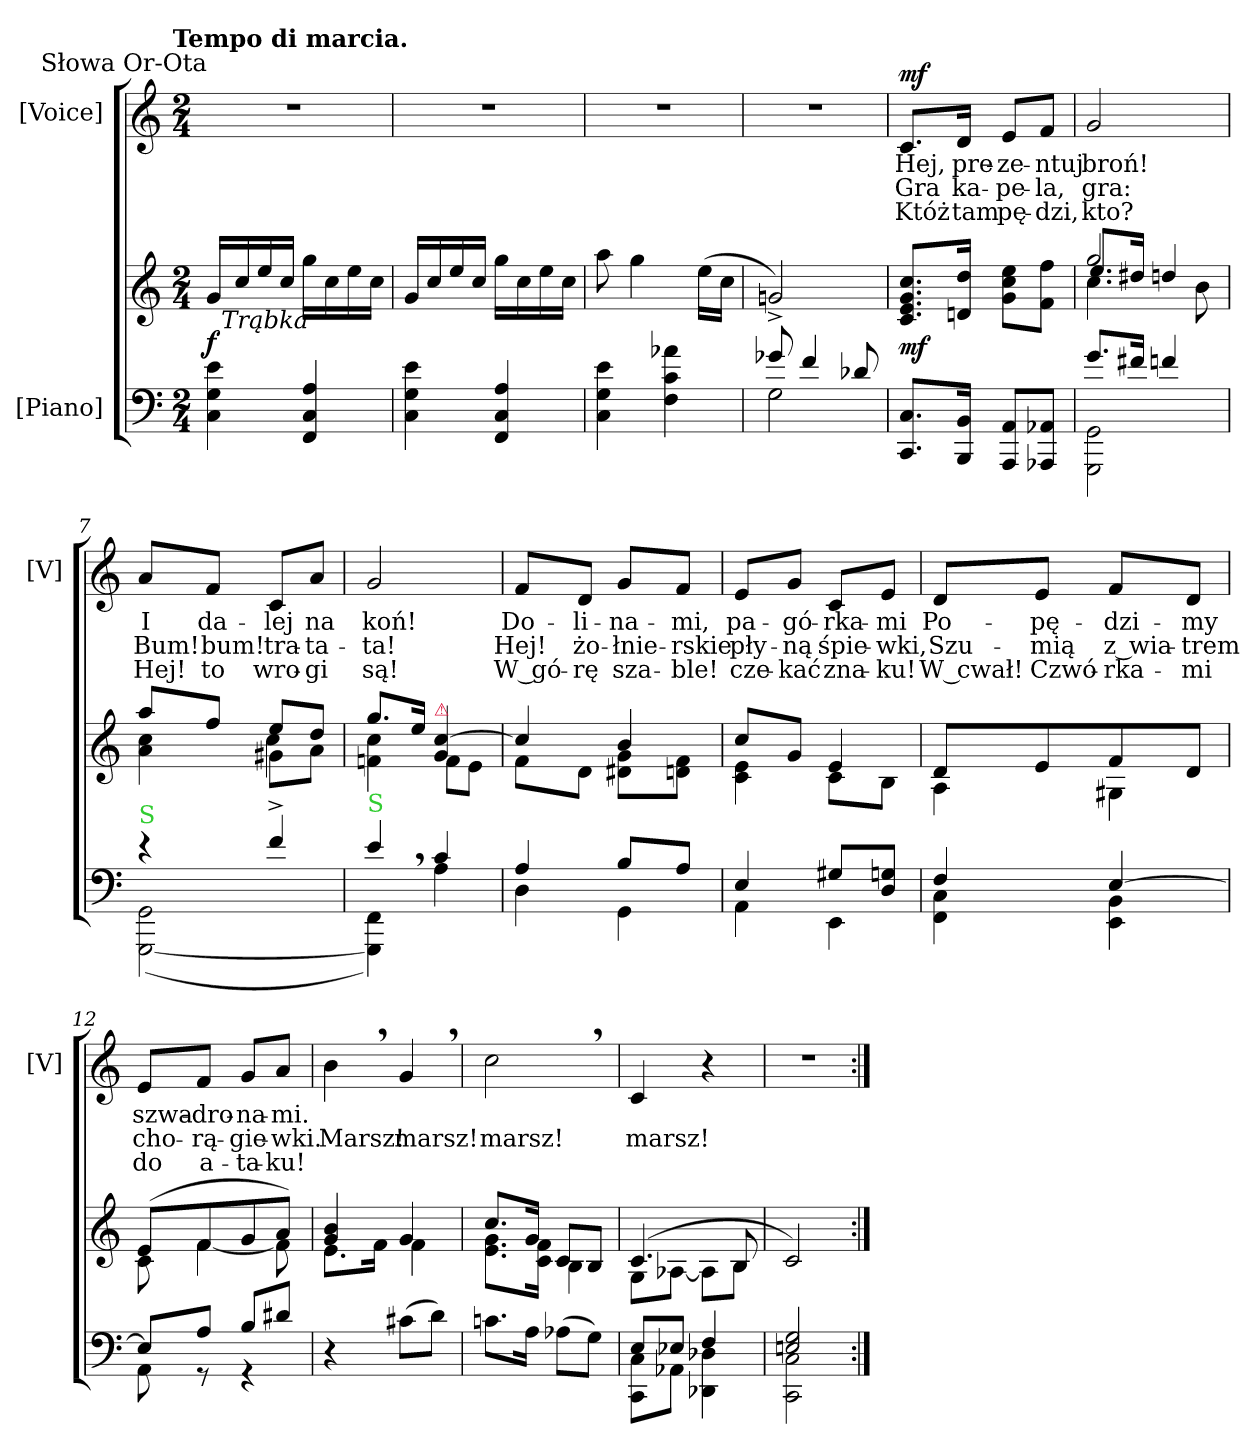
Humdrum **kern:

**kern	**kern	**dynam	**kern	**text	**text	**text	**dynam
*part2	*part2	*part2	*part1	*part1	*part1	*part1	*part1
*staff3	*staff2	*staff2/3	*staff1	*staff1	*staff1	*staff1	*staff1
*I"[Piano]	*	*	*I"[Voice]	*	*	*	*
*	*	*	*I'[V]	*	*	*	*
*clefF4	*clefG2	*	*clefG2	*	*	*	*
*k[]	*k[]	*	*k[]	*	*	*	*
*C:	*C:	*	*C:	*	*	*	*
!!LO:TX:omd:t=Tempo di marcia.
*M2/4	*M2/4	*	*M2/4	*	*	*	*
=1	=1	=1	=1	=1	=1	=1	=1
!	!	!	!LO:TX:a:rj:t=Słowa Or-Ota	!	!	!	!
*	*^	*	*	*	*	*	*
4C\ 4G\ 4e\	16g/LL	32ryy	f	2r	.	.	.	.
!	!	!LO:TX:b:i:t=Trąbka	!	!	!	!	!	!
.	.	4...ryy	.	.	.	.	.	.
.	16cc/	.	.	.	.	.	.	.
.	16ee/	.	.	.	.	.	.	.
.	16cc/JJ	.	.	.	.	.	.	.
4FF/ 4C/ 4A/	16gg\LL	.	.	.	.	.	.	.
.	16cc\	.	.	.	.	.	.	.
.	16ee\	.	.	.	.	.	.	.
.	16cc\JJ	.	.	.	.	.	.	.
*	*v	*v	*	*	*	*	*	*
=2	=2	=2	=2	=2	=2	=2	=2
4C\ 4G\ 4e\	16g/LL	.	2r	.	.	.	.
.	16cc/	.	.	.	.	.	.
.	16ee/	.	.	.	.	.	.
.	16cc/JJ	.	.	.	.	.	.
4FF/ 4C/ 4A/	16gg\LL	.	.	.	.	.	.
.	16cc\	.	.	.	.	.	.
.	16ee\	.	.	.	.	.	.
.	16cc\JJ	.	.	.	.	.	.
=3	=3	=3	=3	=3	=3	=3	=3
4C\ 4G\ 4e\	8aa\	.	2r	.	.	.	.
.	4gg\	.	.	.	.	.	.
4F\ 4c\ 4a-X\	.	.	.	.	.	.	.
.	(16ee\LL	.	.	.	.	.	.
.	16cc\JJ	.	.	.	.	.	.
=4	=4	=4	=4	=4	=4	=4	=4
*^	*	*	*	*	*	*	*
8g-X^/	2G\	2gn/)	.	2r	.	.	.	.
4f/	.	.	.	.	.	.	.	.
8d-X/	.	.	.	.	.	.	.	.
*v	*v	*	*	*	*	*	*	*
=5	=5	=5	=5	=5	=5	=5	=5
!	!	!	!	!	!	!	!LO:DY:a
8.CC/ 8.C/L	8.c/ 8.e/ 8.g/ 8.cc/L	mf	8.c/L	Hej,	Gra	Któż	mf
16BBB/ 16BB/Jk	16dn/ 16dd/Jk	.	16d/Jk	pre-	ka-	tam	.
8AAA/ 8AA/L	8g\ 8cc\ 8ee\L	.	8e/L	-ze-	-pe-	pę-	.
8AAA-X/ 8AA-X/J	8f\ 8ff\J	.	8f/J	-ntuj	-la,	-dzi,	.
=6	=6	=6	=6	=6	=6	=6	=6
*^	*^	*	*	*	*	*	*
*	*	*	*^	*	*	*	*	*	*
8.g/L	2GGG\ 2GG\	2gg/	4.cc\	8.ee/L	.	2g/	broń!	gra:	kto?	.
16f#X/Jk	.	.	.	16dd#X/Jk	.	.	.	.	.	.
4fn/	.	.	.	4ddn/	.	.	.	.	.	.
.	.	.	8b\	.	.	.	.	.	.	.
=7	=7	=7	=7	=7	=7	=7	=7	=7	=7	=7
!LO:TX:a:color=limegreen:t=S	!	!	!	!	!	!	!	!	!	!
4r	(<[2GGG\ 2GG\	8aa/L	4ryy	4a\ 4cc\	.	8a/L	I	Bum!	Hej!	.
.	.	8ff/J	.	.	.	8f/J	da-	bum!	to	.
4f^/	.	8ee/L	8g#X\L	4cc\	.	8c/L	-lej	tra-	wro-	.
.	.	8dd/J	8a\J	.	.	8a/J	na	-ta-	-gi	.
*	*	*	*v	*v	*	*	*	*	*	*
=8	=8	=8	=8	=8	=8	=8	=8	=8	=8
!LO:TX:a:color=limegreen:t=S	!	!	!	!	!	!	!	!	!
4e,/	4GGG]\ 4FF\)	8.gg/L	4fn\ 4cc\	.	2g/	koń!	-ta!	są!	.
.	.	16ee/Jk	.	.	.	.	.	.	.
!	!	!LO:TX:a:color=crimson:t=⚠	!	!	!	!	!	!	!
4c/	4A\	4g/ [4cc/	8f\L	.	.	.	.	.	.
.	.	.	8e\J	.	.	.	.	.	.
=9	=9	=9	=9	=9	=9	=9	=9	=9	=9
4A/	4D\	4cc/]	8f\L	.	8f/L	Do-	Hej!	W gó-	.
.	.	.	8d\J	.	8d/J	-li-	żo-	-rę	.
8B/L	4GG\	4b/	8d#X\ 8g\L	.	8g/L	-na-	-łnie-	sza-	.
8A/J	.	.	8dn\ 8f\J	.	8f/J	-mi,	-rskie	-ble!	.
=10	=10	=10	=10	=10	=10	=10	=10	=10	=10
4E/	4AA\	8cc/L	4c\ 4e\	.	8e/L	pa-	pły-	cze-	.
.	.	8g/J	.	.	8g/J	-gó-	-ną	-kać	.
8G#X/L	4EE\	4e/	8c\L	.	8c/L	-rka-	śpie-	zna-	.
8D/ 8Gn/J	.	.	8B\J	.	8e/J	-mi	-wki,	-ku!	.
=11	=11	=11	=11	=11	=11	=11	=11	=11	=11
4F/	4FF\ 4C\	8d/L	4A\	.	8d/L	Po-	Szu-	W cwał!	.
.	.	8e/	.	.	8e/J	-pę-	-mią	Czwó-	.
[4E/	4EE\ 4BB\	8f/	4G#X\	.	8f/L	-dzi-	z wia-	-rka-	.
.	.	8d/J	.	.	8d/J	-my	-trem	-mi	.
=12	=12	=12	=12	=12	=12	=12	=12	=12	=12
8E/L]	8AA\	(8e/L	8c\	.	8e/L	szwa-	cho-	do	.
8A/J	8r	8f/	[4f\	.	8f/J	-dro-	-rą-	a-	.
8B/L	4r	8g/	.	.	8g/L	-na-	-gie-	-ta-	.
8d#X/J	.	8a/J)	8f\]	.	8a/J	-mi.	-wki.	-ku!	.
*v	*v	*	*	*	*	*	*	*	*
=13	=13	=13	=13	=13	=13	=13	=13	=13
4r	4g/ 4b/	8.e\L	.	4b,\	.	Marsz!	.	.
.	.	16f\Jk	.	.	.	.	.	.
(8c#X\L	4g/	4f\	.	4g,/	.	marsz!	.	.
8d\J)	.	.	.	.	.	.	.	.
=14	=14	=14	=14	=14	=14	=14	=14	=14
8.cn\L	8.cc/L	8.e\ 8.g\L	.	2cc,\	.	marsz!	.	.
16A\Jk	16g/Jk	16c\ 16f\Jk	.	.	.	.	.	.
(8A-X\L	8c/L	4B\	.	.	.	.	.	.
8G\J)	8B/J	.	.	.	.	.	.	.
=15	=15	=15	=15	=15	=15	=15	=15	=15
*^	*	*	*	*	*	*	*	*
8E/L	8CC\ 8C\L	(4.c/	8G\L	.	4c/	.	marsz!	.	.
8E-X/J	8AA-X\J	.	[8A-X\J	.	.	.	.	.	.
4F/	4DD-X\ 4D-X\	.	8A-\L]	.	4r	.	.	.	.
.	.	8B/	8B\J	.	.	.	.	.	.
*	*	*v	*v	*	*	*	*	*	*
=16	=16	=16	=16	=16	=16	=16	=16	=16
2En/ 2G/	2CC\ 2C\	2c/)	.	2r	.	.	.	.
*v	*v	*	*	*	*	*	*	*
=:|!	=:|!	=:|!	=:|!	=:|!	=:|!	=:|!	=:|!
*-	*-	*-	*-	*-	*-	*-	*-
